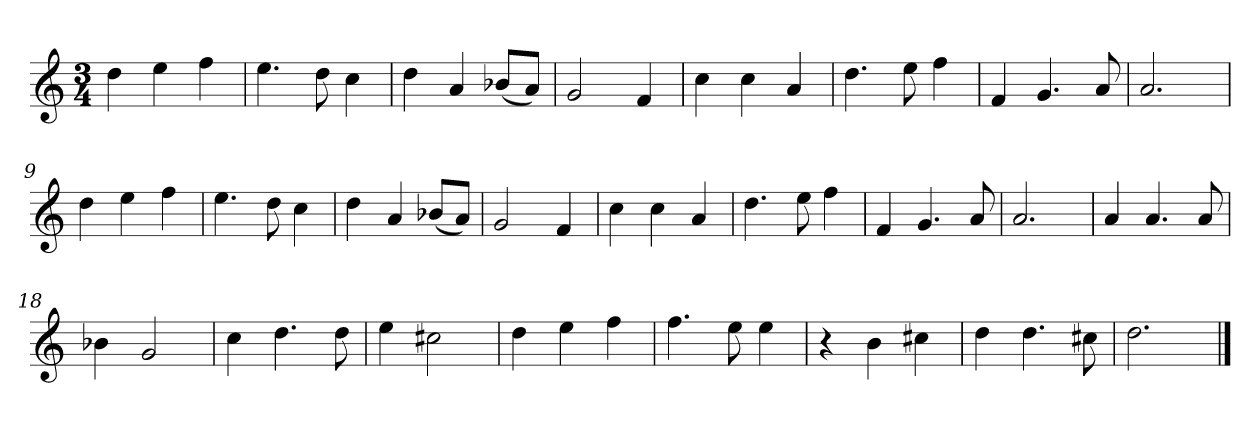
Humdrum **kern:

**kern
*part1
*staff1
*k[]
*M3/4
*MM120
=1
4dd
4ee
4ff
=2
4.ee
8dd
4cc
=3
4dd
4a
(8b-XL
8aJ)
=4
2g
4f
=5
4cc
4cc
4a
=6
4.dd
8ee
4ff
=7
4f
4.g
8a
=8
2.a
=9
4dd
4ee
4ff
=10
4.ee
8dd
4cc
=11
4dd
4a
(8b-XL
8aJ)
=12
2g
4f
=13
4cc
4cc
4a
=14
4.dd
8ee
4ff
=15
4f
4.g
8a
=16
2.a
=17
4a
4.a
8a
=18
4b-X
2g
=19
4cc
4.dd
8dd
=20
4ee
2cc#X
=21
4dd
4ee
4ff
=22
4.ff
8ee
4ee
=23
4r
4b
4cc#X
=24
4dd
4.dd
8cc#X
=25
2.dd
==
*-
